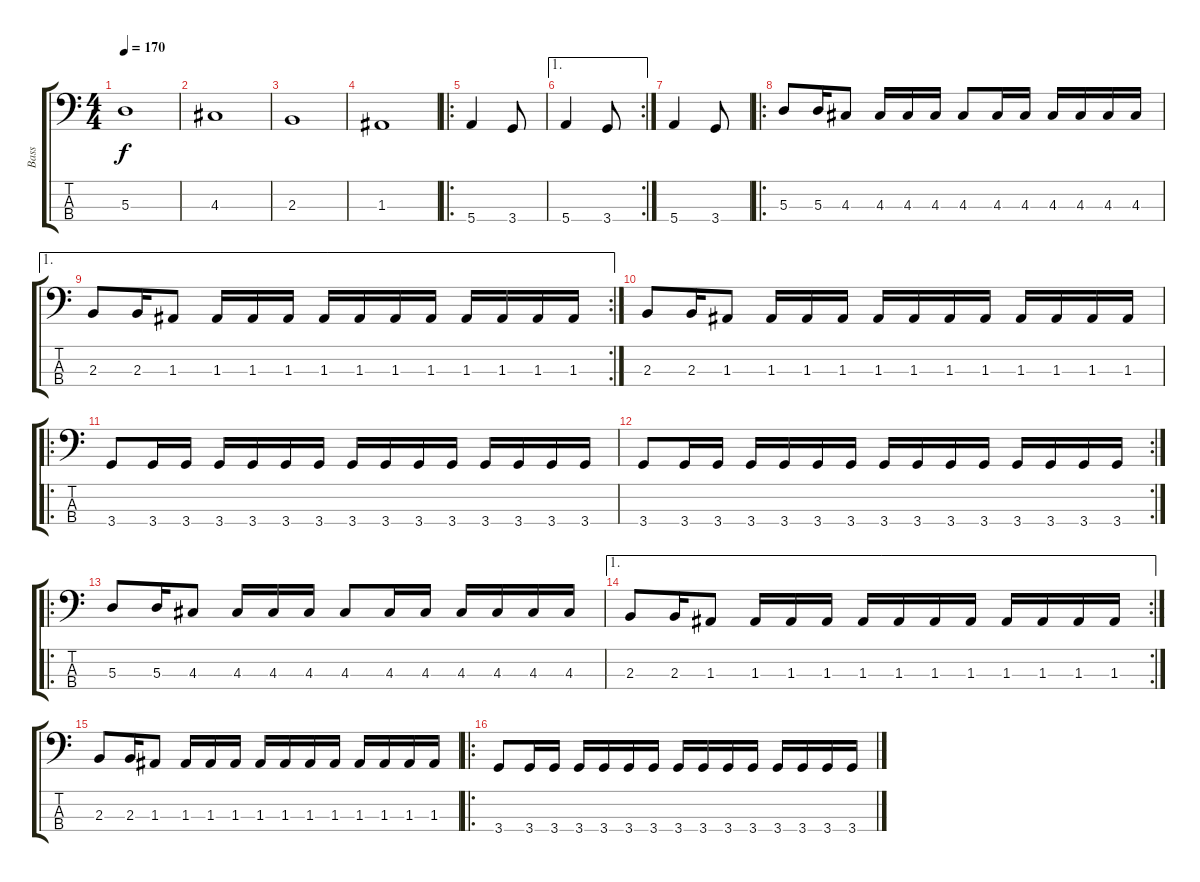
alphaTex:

\track ("Bass" "Bass") {instrument electricbassfinger}
\staff {score tabs}
\tuning (G2 D2 A1 E1) {hide}
\ts (4 4)
\tempo 170
\clef f4
\ks c
5.3.1{dy f instrument electricbassfinger} |
4.3.1 |
2.3.1 |
1.3.1 |
\ro
5.4.4 3.4.8 |
\ae 1
\rc 2
5.4.4 3.4.8 |
5.4.4 3.4.8 |
\ro
5.3.8 5.3.16 4.3.8 4.3.16 4.3.16 4.3.16 4.3.8 4.3.16 4.3.16 4.3.16 4.3.16 4.3.16 4.3.16 |
\ae 1
\rc 2
2.3.8 2.3.16 1.3.8 1.3.16 1.3.16 1.3.16 1.3.16 1.3.16 1.3.16 1.3.16 1.3.16 1.3.16 1.3.16 1.3.16 |
2.3.8 2.3.16 1.3.8 1.3.16 1.3.16 1.3.16 1.3.16 1.3.16 1.3.16 1.3.16 1.3.16 1.3.16 1.3.16 1.3.16 |
\ro
3.4.8 3.4.16 3.4.16 3.4.16 3.4.16 3.4.16 3.4.16 3.4.16 3.4.16 3.4.16 3.4.16 3.4.16 3.4.16 3.4.16 3.4.16 |
\rc 2
3.4.8 3.4.16 3.4.16 3.4.16 3.4.16 3.4.16 3.4.16 3.4.16 3.4.16 3.4.16 3.4.16 3.4.16 3.4.16 3.4.16 3.4.16 |
\ro
5.3.8 5.3.16 4.3.8 4.3.16 4.3.16 4.3.16 4.3.8 4.3.16 4.3.16 4.3.16 4.3.16 4.3.16 4.3.16 |
\ae 1
\rc 2
2.3.8 2.3.16 1.3.8 1.3.16 1.3.16 1.3.16 1.3.16 1.3.16 1.3.16 1.3.16 1.3.16 1.3.16 1.3.16 1.3.16 |
2.3.8 2.3.16 1.3.8 1.3.16 1.3.16 1.3.16 1.3.16 1.3.16 1.3.16 1.3.16 1.3.16 1.3.16 1.3.16 1.3.16 |
\ro
3.4.8 3.4.16 3.4.16 3.4.16 3.4.16 3.4.16 3.4.16 3.4.16 3.4.16 3.4.16 3.4.16 3.4.16 3.4.16 3.4.16 3.4.16
